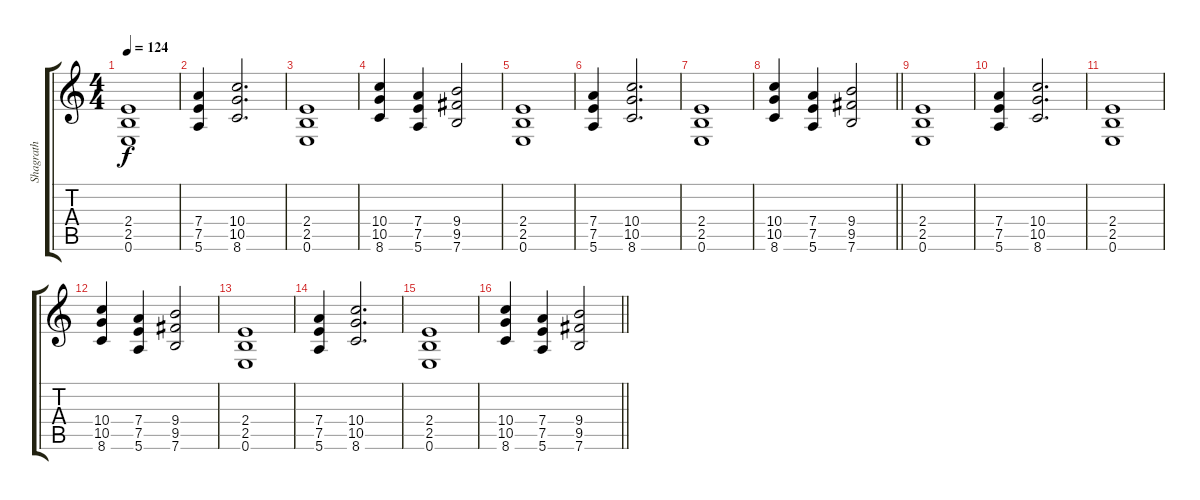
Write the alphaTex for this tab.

\track ("Shagrath" "Shagrath") {instrument distortionguitar}
\staff {score tabs}
\tuning (E4 B3 G3 D3 A2 E2) {hide}
\ts (4 4)
\tempo 124
\clef g2
\ks c
(2.4 2.5 0.6).1{dy f} |
(7.4 7.5 5.6).4 (10.4 10.5 8.6).2{d} |
(2.4 2.5 0.6).1 |
(10.4 10.5 8.6).4 (7.4 7.5 5.6).4 (9.4 9.5 7.6).2 |
(2.4 2.5 0.6).1 |
(7.4 7.5 5.6).4 (10.4 10.5 8.6).2{d} |
(2.4 2.5 0.6).1 |
\barLineRight lightlight
(10.4 10.5 8.6).4 (7.4 7.5 5.6).4 (9.4 9.5 7.6).2 |
(2.4 2.5 0.6).1 |
(7.4 7.5 5.6).4 (10.4 10.5 8.6).2{d} |
(2.4 2.5 0.6).1 |
(10.4 10.5 8.6).4 (7.4 7.5 5.6).4 (9.4 9.5 7.6).2 |
(2.4 2.5 0.6).1 |
(7.4 7.5 5.6).4 (10.4 10.5 8.6).2{d} |
(2.4 2.5 0.6).1 |
\barLineRight lightlight
(10.4 10.5 8.6).4 (7.4 7.5 5.6).4 (9.4 9.5 7.6).2
